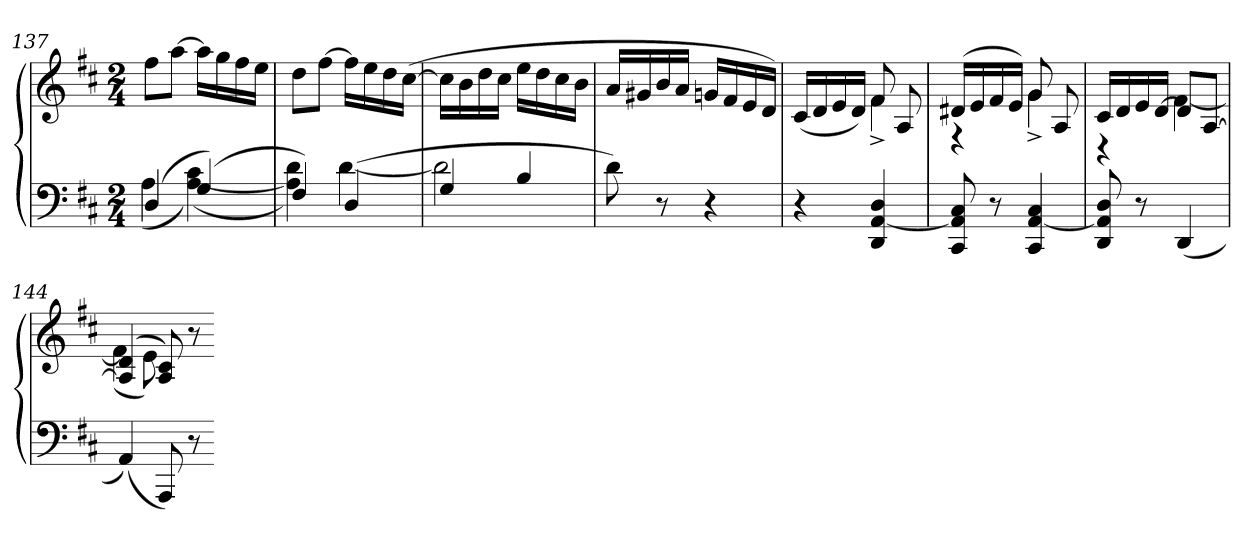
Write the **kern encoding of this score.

**kern	**kern
*part1	*part1
*staff2	*staff1
*clefF4	*clefG2
*k[f#c#]	*k[f#c#]
*D:	*D:
*M2/4	*M2/4
=137	=137
*^	*
(4D	(4A	8ff#L
.	.	[8aaJ
(4G)	([4A 4c#)	16aaLL]
.	.	16gg
.	.	16ff#
.	.	16eeJJ
=138	=138	=138
4F#)	4A] 4d)	8ddL
.	.	[8ff#J
(4D	[4d	16ff#LL]
.	.	16ee
.	.	16dd
.	.	([16cc#JJ
=139	=139	=139
4G	2d]	16cc#LL]
.	.	16b
.	.	16dd
.	.	16cc#JJ
4B	.	16eeLL
.	.	16dd
.	.	16cc#
.	.	16bJJ
*v	*v	*
=140	=140
8d)	16aLL
.	16g#X
8r	16b
.	16aJJ
4r	16gnLL
.	16f#
.	16e
.	16dJJ)
=141	=141
*	*^
4r	(16c#LL	4ryy
.	16d	.
.	16e	.
.	16dJJ)	.
4DD [4AA 4D	8f#	4f#^
.	8A	.
=142	=142	=142
8CC# 8AA] 8C#	(16d#XLL	4r
.	16e	.
8r	16f#	.
.	16eJJ)	.
4CC# [4AA 4C#	8g	4g^
.	8A	.
=143	=143	=143
8DD 8AA] 8D	16c#LL	4r
.	16d	.
8r	16e	.
.	[16dJJ	.
(4DD	8dL]	[4f#
.	[8AJ	.
=144	=144	=144
(4AA)	(4A] 4d	(4f#]
8AAA)	8A 8c#)	8e)
8r	8r	8ryy
*	*v	*v
=-	=-
*-	*-
